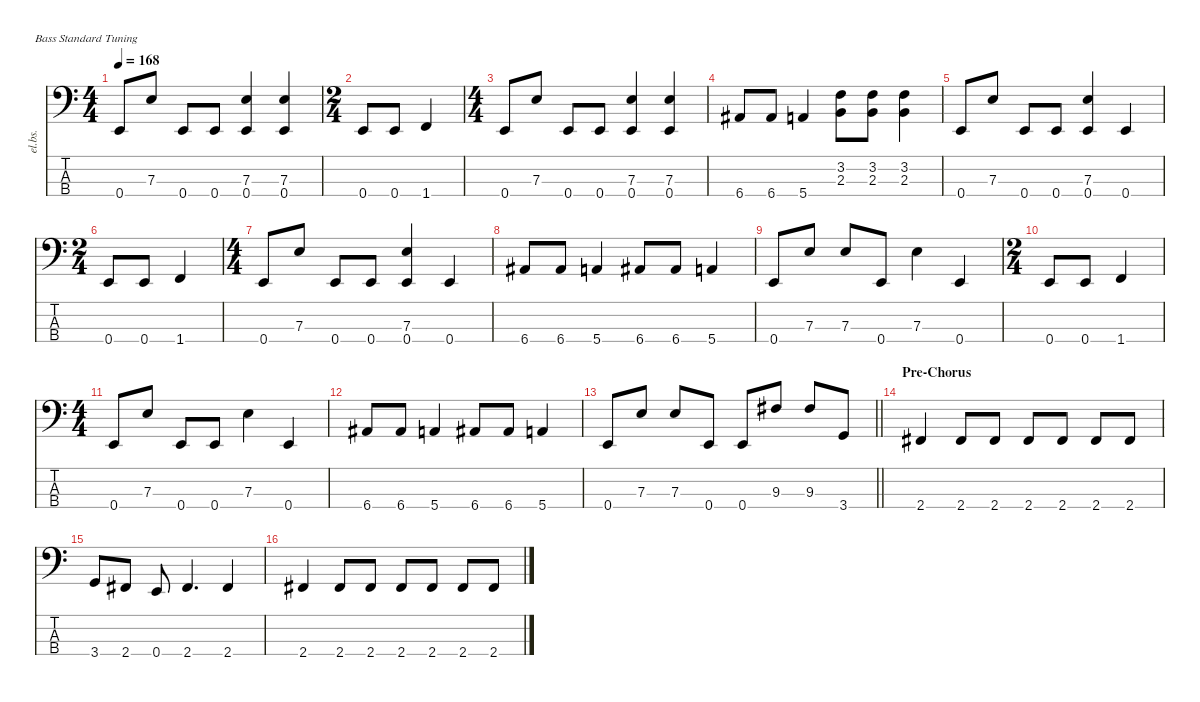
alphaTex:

\defaultSystemsLayout 4
\hideDynamics
\bracketExtendMode nobrackets
\otherSystemsTrackNameOrientation horizontal
\track ("Bass" "el.bs.") {instrument electricbasspick}
\staff {score tabs}
\tuning (G2 D2 A1 E1)
\ts (4 4)
\tempo 168
\clef f4
\ks c
0.4.8{dy fff} 7.3.8{dy f} 0.4.8{dy fff} 0.4.8 (7.3 0.4).4{dy f} (7.3 0.4).4 |
\ts (2 4)
\beaming (8 2 2)
0.4.8{dy fff} 0.4.8 1.4.4 |
\ts (4 4)
\beaming (8 2 2 2 2)
0.4.8 7.3.8{dy f} 0.4.8{dy fff} 0.4.8 (7.3 0.4).4{dy f} (7.3 0.4).4 |
6.4{acc #}.8 6.4{acc #}.8 5.4.4 (3.2 2.3).8{dy fff} (3.2 2.3).8 (3.2 2.3).4 |
0.4.8 7.3.8{dy f} 0.4.8{dy fff} 0.4.8 (7.3 0.4).4{dy f} 0.4.4{dy fff} |
\ts (2 4)
\beaming (8 2 2)
0.4.8 0.4.8 1.4.4 |
\ts (4 4)
\beaming (8 2 2 2 2)
0.4.8 7.3.8{dy f} 0.4.8{dy fff} 0.4.8 (7.3 0.4).4{dy f} 0.4.4{dy fff} |
6.4{acc #}.8{dy f} 6.4{acc #}.8 5.4.4 6.4{acc #}.8 6.4{acc #}.8 5.4.4 |
0.4.8{dy fff} 7.3.8{dy f} 7.3.8 0.4.8{dy fff} 7.3.4{dy f} 0.4.4{dy fff} |
\ts (2 4)
\beaming (8 2 2)
0.4.8 0.4.8 1.4.4 |
\ts (4 4)
\beaming (8 2 2 2 2)
0.4.8 7.3.8{dy f} 0.4.8{dy fff} 0.4.8 7.3.4{dy f} 0.4.4{dy fff} |
6.4{acc #}.8{dy f} 6.4{acc #}.8 5.4.4 6.4{acc #}.8 6.4{acc #}.8 5.4.4 |
\barLineRight lightlight
0.4.8{dy fff} 7.3.8{dy f} 7.3.8 0.4.8{dy fff} 0.4.8 9.3{acc #}.8{dy f} 9.3{acc #}.8 3.4.8{dy fff} |
\section ("" "Pre-Chorus")
2.4{acc #}.4 2.4{acc #}.8 2.4{acc #}.8 2.4{acc #}.8 2.4{acc #}.8 2.4{acc #}.8 2.4{acc #}.8 |
3.4.8 2.4{acc #}.8 0.4.8 2.4{acc #}.4{d dy f} 2.4{acc #}.4 |
2.4{acc #}.4{dy fff} 2.4{acc #}.8 2.4{acc #}.8 2.4{acc #}.8 2.4{acc #}.8 2.4{acc #}.8 2.4{acc #}.8
